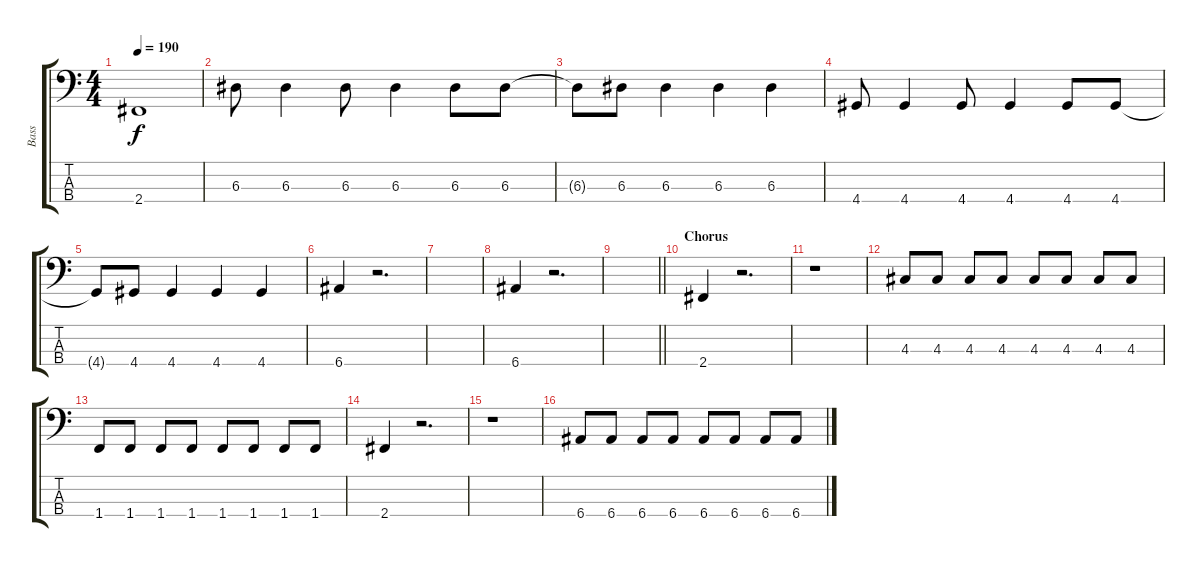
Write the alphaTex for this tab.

\track ("Bass" "Bass") {instrument electricbassfinger}
\staff {score tabs}
\tuning (G2 D2 A1 E1) {hide}
\ts (4 4)
\tempo 190
\clef f4
\ks c
2.4{t}.1{dy f} |
6.3.8 6.3.4 6.3.8 6.3.4 6.3.8 6.3.8 |
6.3{t}.8 6.3.8 6.3.4 6.3.4 6.3.4 |
4.4.8 4.4.4 4.4.8 4.4.4 4.4.8 4.4.8 |
4.4{t}.8 4.4.8 4.4.4 4.4.4 4.4.4 |
6.4.4 r.2{d} |
|
6.4.4 r.2{d} |
\barLineRight lightlight
|
\section ("" "Chorus")
2.4.4 r.2{d} |
r.1 |
4.3.8 4.3.8 4.3.8 4.3.8 4.3.8 4.3.8 4.3.8 4.3.8 |
1.4.8 1.4.8 1.4.8 1.4.8 1.4.8 1.4.8 1.4.8 1.4.8 |
2.4.4 r.2{d} |
r.1 |
6.4.8 6.4.8 6.4.8 6.4.8 6.4.8 6.4.8 6.4.8 6.4.8
